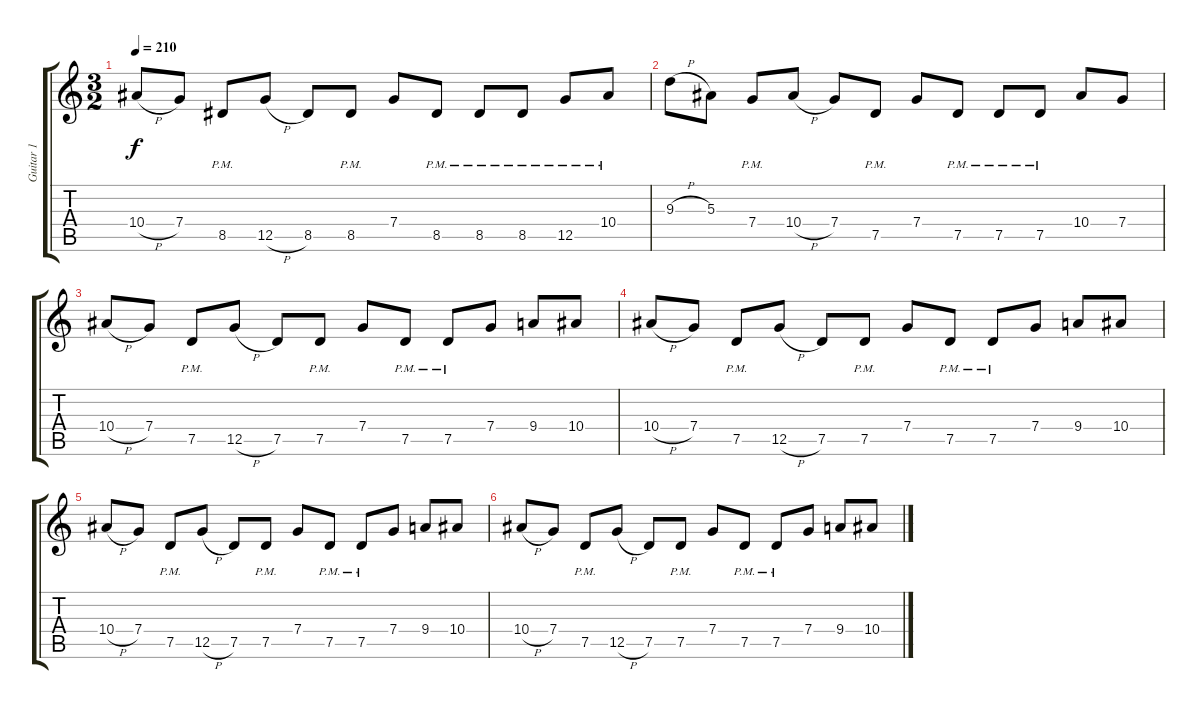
\track ("Guitar 1 " "Guitar 1 ") {instrument distortionguitar}
\staff {score tabs}
\tuning (D4 A3 F3 C3 G2 D2) {hide}
\ts (3 2)
\tempo 210
\clef g2
\ks c
10.4{h}.8{dy f} 7.4.8 8.5{pm}.8 12.5{h}.8 8.5.8 8.5{pm}.8 7.4.8 8.5{pm}.8 8.5{pm}.8 8.5{pm}.8 12.5{pm}.8 10.4{pm}.8 |
9.3{h}.8 5.3.8 7.4{pm}.8 10.4{h}.8 7.4.8 7.5{pm}.8 7.4.8 7.5{pm}.8 7.5{pm}.8 7.5{pm}.8 10.4.8 7.4.8 |
10.4{h}.8 7.4.8 7.5{pm}.8 12.5{h}.8 7.5.8 7.5{pm}.8 7.4.8 7.5{pm}.8 7.5{pm}.8 7.4.8 9.4.8 10.4.8 |
10.4{h}.8 7.4.8 7.5{pm}.8 12.5{h}.8 7.5.8 7.5{pm}.8 7.4.8 7.5{pm}.8 7.5{pm}.8 7.4.8 9.4.8 10.4.8 |
10.4{h}.8 7.4.8 7.5{pm}.8 12.5{h}.8 7.5.8 7.5{pm}.8 7.4.8 7.5{pm}.8 7.5{pm}.8 7.4.8 9.4.8 10.4.8 |
10.4{h}.8 7.4.8 7.5{pm}.8 12.5{h}.8 7.5.8 7.5{pm}.8 7.4.8 7.5{pm}.8 7.5{pm}.8 7.4.8 9.4.8 10.4.8
